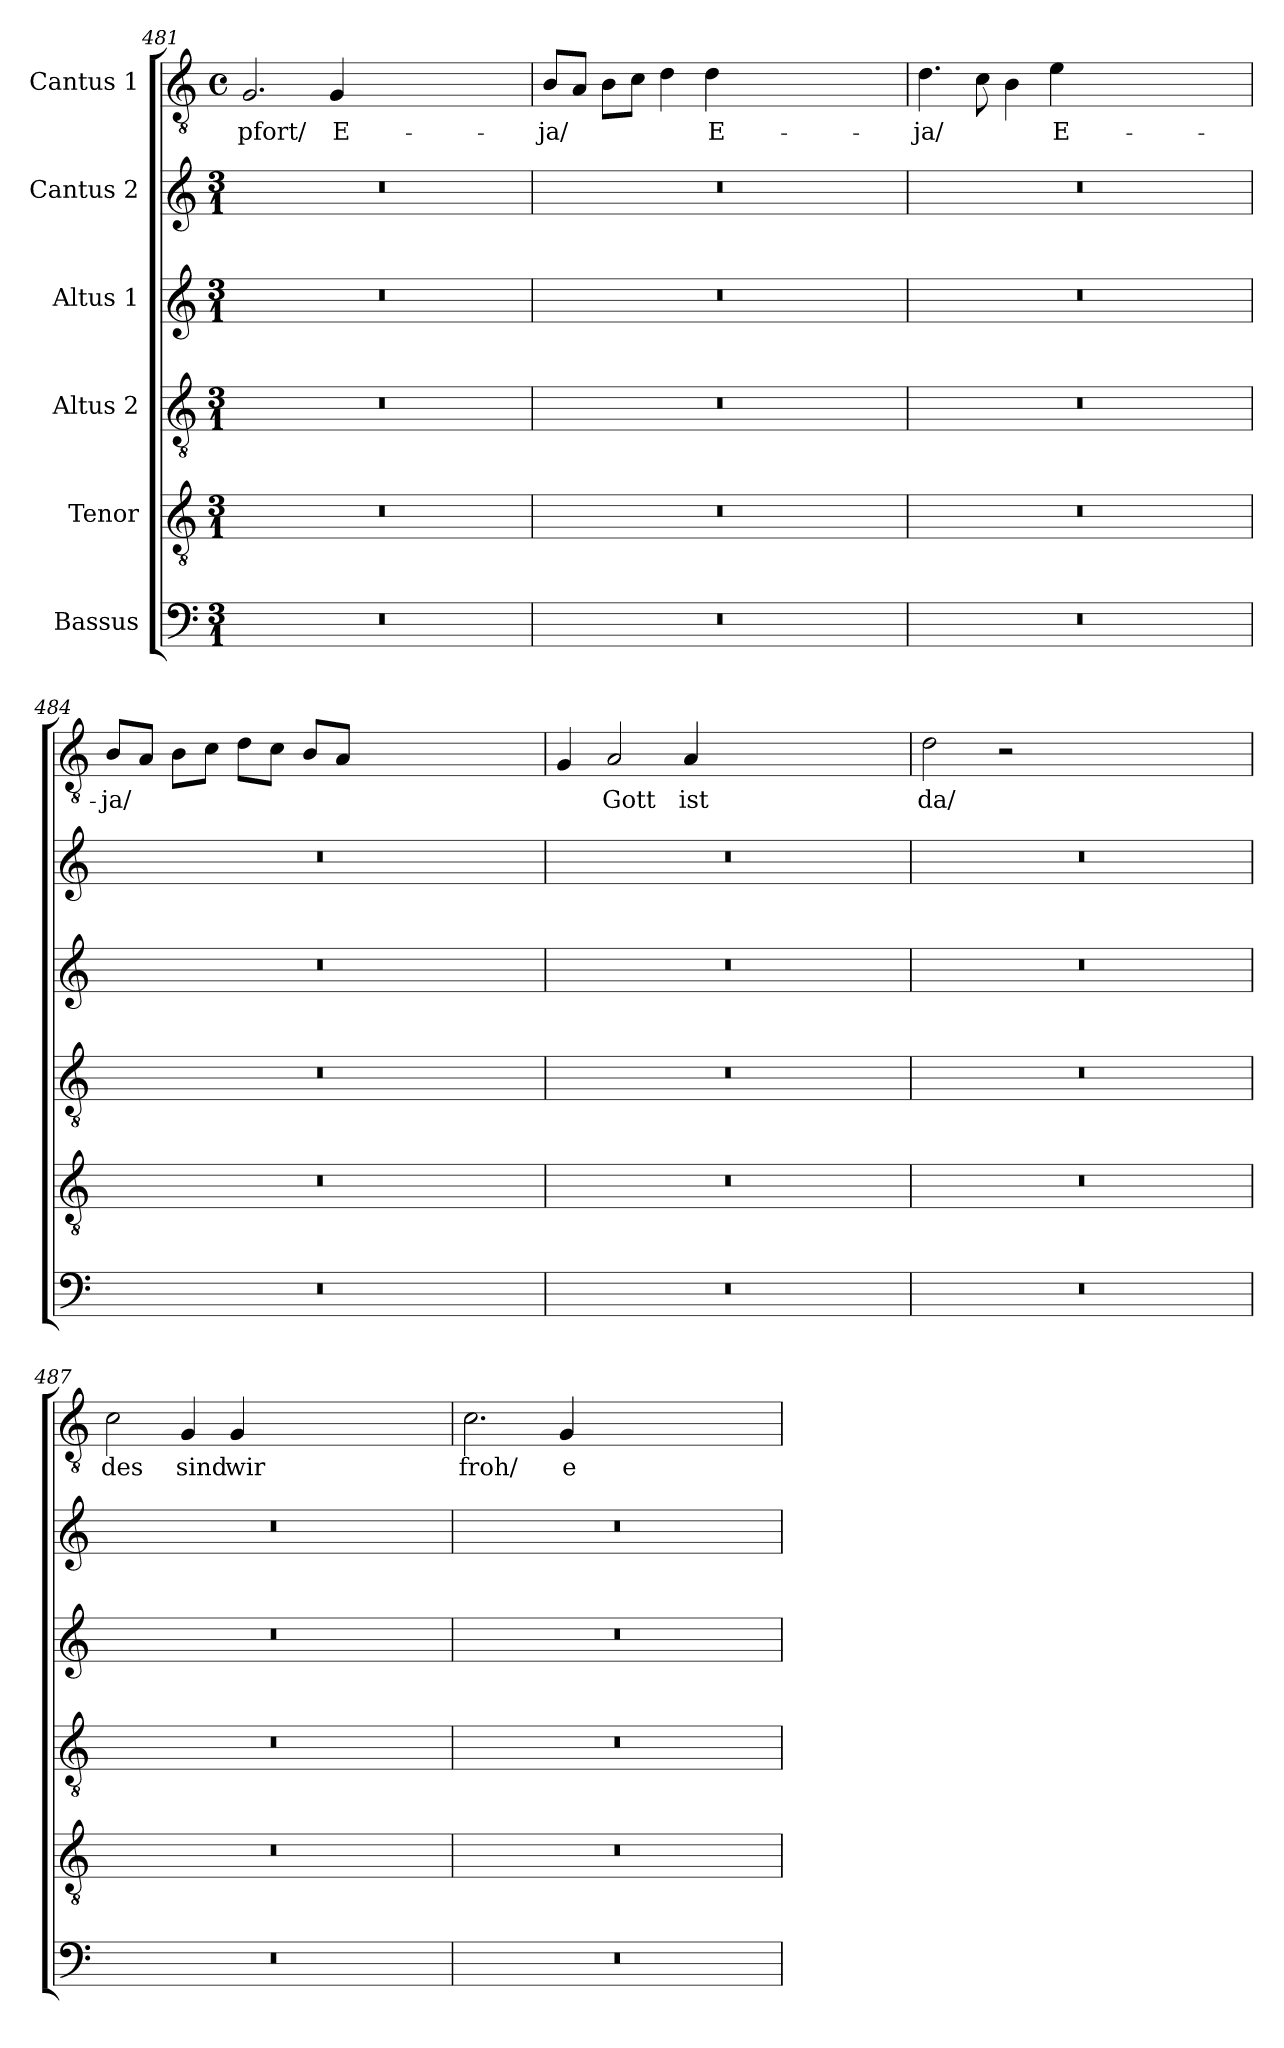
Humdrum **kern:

**kern	**kern	**kern	**kern	**kern	**kern	**text
*part6	*part5	*part4	*part3	*part2	*part1	*part1
*staff6	*staff5	*staff4	*staff3	*staff2	*staff1	*staff1
*I"Bassus	*I"Tenor	*I"Altus 2	*I"Altus 1	*I"Cantus 2	*I"Cantus 1	*
*clefF4	*clefGv2	*clefGv2	*clefG2	*clefG2	*clefGv2	*
*M3/1	*M3/1	*M3/1	*M3/1	*M3/1	*M4/4	*
*	*	*	*	*	*met(c)	*
=481	=481	=481	=481	=481	=481	=481
!	!	!	!	!	!	!LO:LY:b:cj
0.r	0.r	0.r	0.r	0.r	2.G/	-pfort/
!	!	!	!	!	!	!LO:LY:b:cj
.	.	.	.	.	4G/	E-
.	.	.	.	.	0ryy	.
=482	=482	=482	=482	=482	=482	=482
!	!	!	!	!	!	!LO:LY:b:cj
0.r	0.r	0.r	0.r	0.r	8B/L	-ja/
.	.	.	.	.	8A/J	.
.	.	.	.	.	8B\L	.
.	.	.	.	.	8c\J	.
.	.	.	.	.	4d\	.
!	!	!	!	!	!	!LO:LY:b:cj
.	.	.	.	.	4d\	E-
.	.	.	.	.	0ryy	.
=483	=483	=483	=483	=483	=483	=483
!	!	!	!	!	!	!LO:LY:b:cj
0.r	0.r	0.r	0.r	0.r	4.d\	-ja/
.	.	.	.	.	8c\	.
.	.	.	.	.	4B\	.
!	!	!	!	!	!	!LO:LY:b:cj
.	.	.	.	.	4e\	E-
.	.	.	.	.	0ryy	.
!!LO:LB:g=z
=484	=484	=484	=484	=484	=484	=484
!	!	!	!	!	!	!LO:LY:b:cj
0.r	0.r	0.r	0.r	0.r	8B/L	-ja/
.	.	.	.	.	8A/J	.
.	.	.	.	.	8B\L	.
.	.	.	.	.	8c\J	.
.	.	.	.	.	8d\L	.
.	.	.	.	.	8c\J	.
.	.	.	.	.	8B/L	.
.	.	.	.	.	8A/J	.
.	.	.	.	.	0ryy	.
=485	=485	=485	=485	=485	=485	=485
0.r	0.r	0.r	0.r	0.r	4G/	.
!	!	!	!	!	!	!LO:LY:b:cj
.	.	.	.	.	2A/	Gott
!	!	!	!	!	!	!LO:LY:b:cj
.	.	.	.	.	4A/	ist
.	.	.	.	.	0ryy	.
=486	=486	=486	=486	=486	=486	=486
!	!	!	!	!	!	!LO:LY:b:cj
0.r	0.r	0.r	0.r	0.r	2d\	da/
.	.	.	.	.	2r	.
.	.	.	.	.	0ryy	.
=487	=487	=487	=487	=487	=487	=487
!	!	!	!	!	!	!LO:LY:b:cj
0.r	0.r	0.r	0.r	0.r	2c\	des
!	!	!	!	!	!	!LO:LY:b:cj
.	.	.	.	.	4G/	sind
!	!	!	!	!	!	!LO:LY:b:cj
.	.	.	.	.	4G/	wir
.	.	.	.	.	0ryy	.
=488	=488	=488	=488	=488	=488	=488
!	!	!	!	!	!	!LO:LY:b:cj
0.r	0.r	0.r	0.r	0.r	2.c\	froh/
!	!	!	!	!	!	!LO:LY:b:cj
.	.	.	.	.	4G/	e-
.	.	.	.	.	0ryy	.
=	=	=	=	=	=	=
*-	*-	*-	*-	*-	*-	*-
